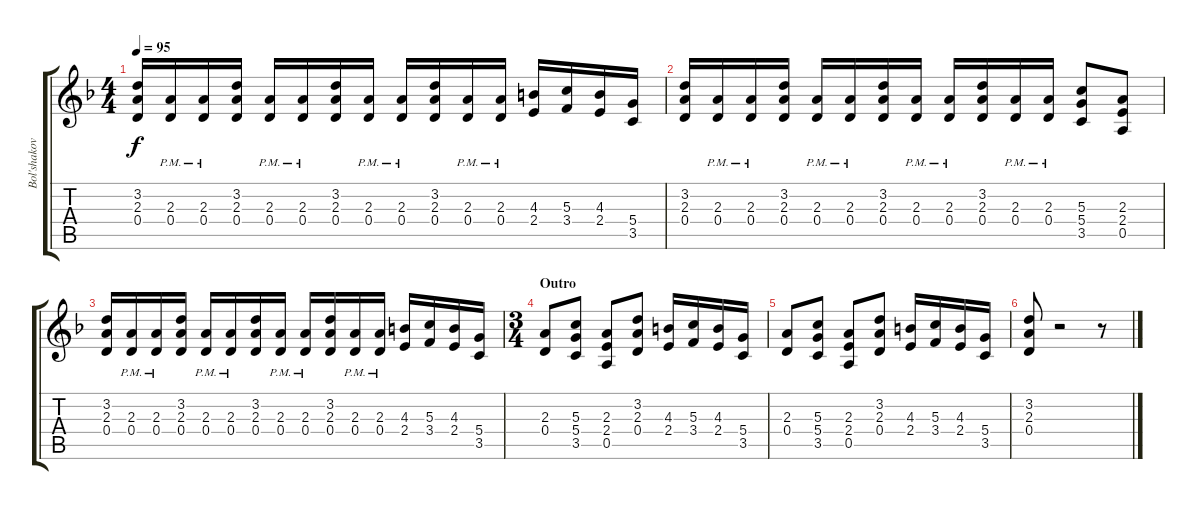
\track ("Bol'shakov" "Bol'shakov") {instrument distortionguitar}
\staff {score tabs}
\tuning (E4 B3 G3 D3 A2 E2) {hide}
\ts (4 4)
\tempo 95
\clef g2
\ks f
(3.2 2.3 0.4).16{dy f} (2.3{pm} 0.4{pm}).16 (2.3{pm} 0.4{pm}).16 (3.2 2.3 0.4).16 (2.3{pm} 0.4{pm}).16 (2.3{pm} 0.4{pm}).16 (3.2 2.3 0.4).16 (2.3{pm} 0.4{pm}).16 (2.3{pm} 0.4{pm}).16 (3.2 2.3 0.4).16 (2.3{pm} 0.4{pm}).16 (2.3{pm} 0.4{pm}).16 (4.3 2.4).16 (5.3 3.4).16 (4.3 2.4).16 (5.4 3.5).16 |
(3.2 2.3 0.4).16 (2.3{pm} 0.4{pm}).16 (2.3{pm} 0.4{pm}).16 (3.2 2.3 0.4).16 (2.3{pm} 0.4{pm}).16 (2.3{pm} 0.4{pm}).16 (3.2 2.3 0.4).16 (2.3{pm} 0.4{pm}).16 (2.3{pm} 0.4{pm}).16 (3.2 2.3 0.4).16 (2.3{pm} 0.4{pm}).16 (2.3{pm} 0.4{pm}).16 (5.3 5.4 3.5).8 (2.3 2.4 0.5).8 |
(3.2 2.3 0.4).16 (2.3{pm} 0.4{pm}).16 (2.3{pm} 0.4{pm}).16 (3.2 2.3 0.4).16 (2.3{pm} 0.4{pm}).16 (2.3{pm} 0.4{pm}).16 (3.2 2.3 0.4).16 (2.3{pm} 0.4{pm}).16 (2.3{pm} 0.4{pm}).16 (3.2 2.3 0.4).16 (2.3{pm} 0.4{pm}).16 (2.3{pm} 0.4{pm}).16 (4.3 2.4).16 (5.3 3.4).16 (4.3 2.4).16 (5.4 3.5).16 |
\ts (3 4)
\section ("" "Outro")
(2.3 0.4).8 (5.3 5.4 3.5).8 (2.3 2.4 0.5).8 (3.2 2.3 0.4).8 (4.3 2.4).16 (5.3 3.4).16 (4.3 2.4).16 (5.4 3.5).16 |
(2.3 0.4).8 (5.3 5.4 3.5).8 (2.3 2.4 0.5).8 (3.2 2.3 0.4).8 (4.3 2.4).16 (5.3 3.4).16 (4.3 2.4).16 (5.4 3.5).16 |
(3.2 2.3 0.4).8 r.2 r.8
